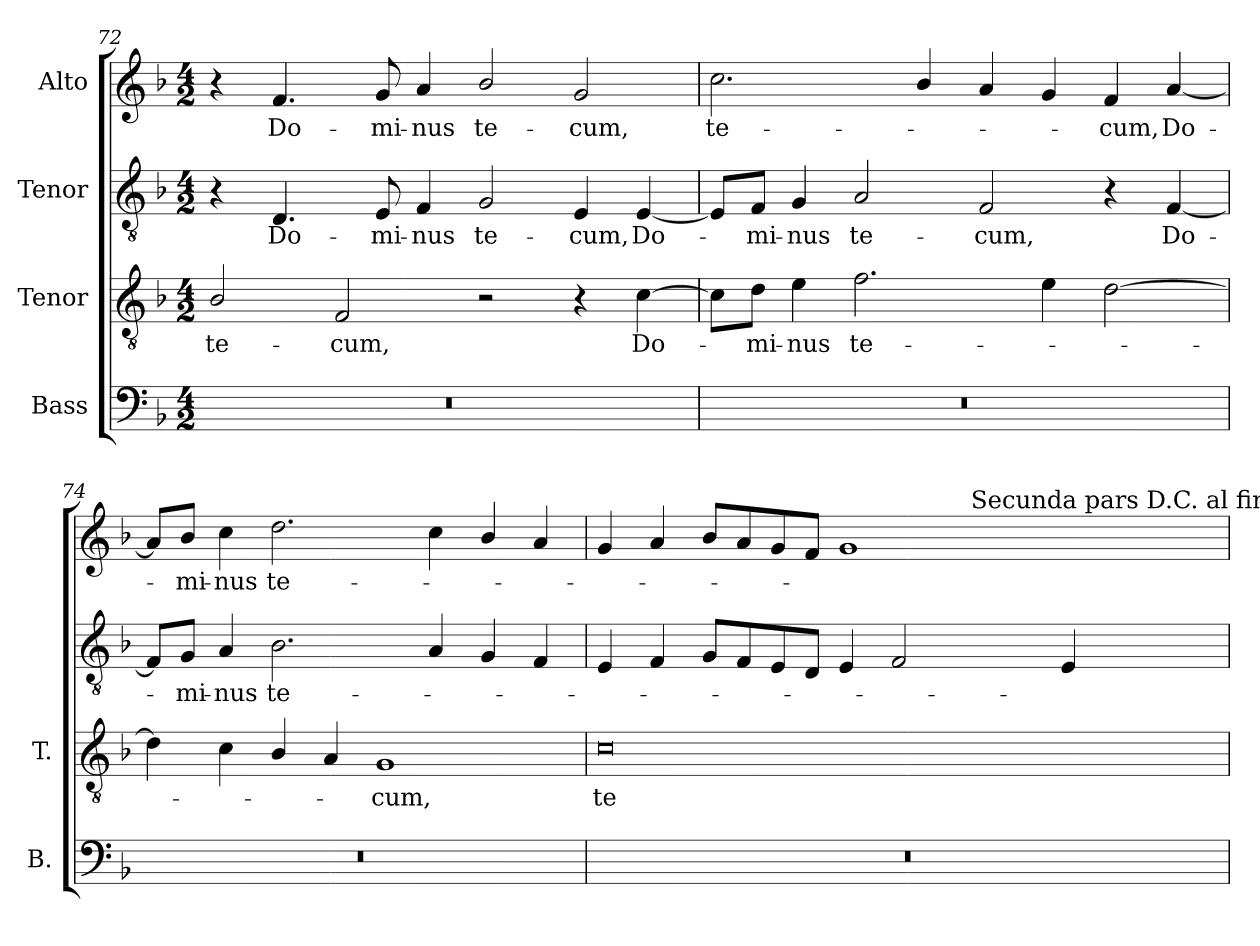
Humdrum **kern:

**kern	**kern	**text	**kern	**text	**kern	**text
*part4	*part3	*part3	*part2	*part2	*part1	*part1
*staff4	*staff3	*staff3	*staff2	*staff2	*staff1	*staff1
*I"Bass	*I"Tenor	*	*I"Tenor	*	*I"Alto	*
*I'B.	*I'T.	*	*	*	*	*
*clefF4	*clefGv2	*	*clefGv2	*	*clefG2	*
*	*ITrd7c12	*	*	*	*	*
*k[b-]	*k[b-]	*	*k[b-]	*	*k[b-]	*
*F:	*F:	*	*F:	*	*F:	*
*M4/2	*M4/2	*	*M4/2	*	*M4/2	*
=72	=72	=72	=72	=72	=72	=72
!LO:N:vis=1	!	!	!	!	!	!
!	!	!LO:LY:b:color=#000000	!	!	!	!
0r	2BB-i/	te-	4r	.	4r	.
!	!	!	!	!LO:LY:b:color=#000000	!	!
!	!	!	!	!	!	!LO:LY:b:color=#000000
.	.	.	4.Di/	Do-	4.fi/	Do-
!	!	!LO:LY:b:color=#000000	!	!	!	!
.	2FFi/	-cum,	.	.	.	.
!	!	!	!	!LO:LY:b:color=#000000	!	!
!	!	!	!	!	!	!LO:LY:b:color=#000000
.	.	.	8Ei/	-mi-	8gi/	-mi-
!	!	!	!	!LO:LY:b:color=#000000	!	!
!	!	!	!	!	!	!LO:LY:b:color=#000000
.	.	.	4Fi/	-nus	4ai/	-nus
!	!	!	!	!LO:LY:b:color=#000000	!	!
!	!	!	!	!	!	!LO:LY:b:color=#000000
.	2r	.	2Gi/	te-	2b-i/	te-
!	!	!	!	!LO:LY:b:color=#000000	!	!
!	!	!	!	!	!	!LO:LY:b:color=#000000
.	4r	.	4Ei/	-cum,	2gi/	-cum,
!	!	!LO:LY:b:color=#000000	!	!	!	!
!	!	!	!	!LO:LY:b:color=#000000	!	!
.	[4Ci\	Do-	[4Ei/	Do-	.	.
=73	=73	=73	=73	=73	=73	=73
!LO:N:vis=1	!	!	!	!	!	!
!	!	!	!	!	!	!LO:LY:b:color=#000000
0r	8Ci\L]	.	8Ei/L]	.	2.cci\	te-
!	!	!LO:LY:b:color=#000000	!	!	!	!
!	!	!	!	!LO:LY:b:color=#000000	!	!
.	8Di\J	-mi-	8Fi/J	-mi-	.	.
!	!	!LO:LY:b:color=#000000	!	!	!	!
!	!	!	!	!LO:LY:b:color=#000000	!	!
.	4Ei\	-nus	4Gi/	-nus	.	.
!	!	!LO:LY:b:color=#000000	!	!	!	!
!	!	!	!	!LO:LY:b:color=#000000	!	!
.	2.Fi\	te-	2Ai/	te-	.	.
.	.	.	.	.	4b-i/	.
!	!	!	!	!LO:LY:b:color=#000000	!	!
.	.	.	2Fi/	-cum,	4ai/	.
.	4Ei\	.	.	.	4gi/	.
!	!	!	!	!	!	!LO:LY:b:color=#000000
.	[2Di\	.	4r	.	4fi/	-cum,
!	!	!	!	!LO:LY:b:color=#000000	!	!
!	!	!	!	!	!	!LO:LY:b:color=#000000
.	.	.	[4Fi/	Do-	[4ai/	Do-
!!LO:LB:g=z
=74	=74	=74	=74	=74	=74	=74
!LO:N:vis=1	!	!	!	!	!	!
0r	4Di\]	.	8Fi/L]	.	8ai/L]	.
!	!	!	!	!LO:LY:b:color=#000000	!	!
!	!	!	!	!	!	!LO:LY:b:color=#000000
.	.	.	8Gi/J	-mi-	8b-i/J	-mi-
!	!	!	!	!LO:LY:b:color=#000000	!	!
!	!	!	!	!	!	!LO:LY:b:color=#000000
.	4Ci\	.	4Ai/	-nus	4cci\	-nus
!	!	!	!	!LO:LY:b:color=#000000	!	!
!	!	!	!	!	!	!LO:LY:b:color=#000000
.	4BB-i/	.	2.B-i\	te-	2.ddi\	te-
.	4AAi/	.	.	.	.	.
!	!	!LO:LY:b:color=#000000	!	!	!	!
.	1GGi	-cum,	.	.	.	.
.	.	.	4Ai/	.	4cci\	.
.	.	.	4Gi/	.	4b-i/	.
.	.	.	4Fi/	.	4ai/	.
=75	=75	=75	=75	=75	=75	=75
!LO:N:vis=1	!	!	!	!	!	!
!	!	!LO:LY:b:color=#000000	!	!	!	!
*	*	*	*	*	*^	*
0r	0Ci	te-	4Ei/	.	4gi/	1ryy	.
.	.	.	4Fi/	.	4ai/	.	.
.	.	.	8Gi/L	.	8b-i/L	.	.
.	.	.	8Fi/	.	8ai/	.	.
.	.	.	8Ei/	.	8gi/	.	.
.	.	.	8Di/J	.	8fi/J	.	.
.	.	.	4Ei/	.	1gi	2ryy	.
.	.	.	2Fi/	.	.	.	.
.	.	.	.	.	.	16ryy	.
.	.	.	.	.	.	256ryy	.
!	!	!	!	!	!	!LO:TX:a:t=Secunda pars D.C. al fine	!
.	.	.	.	.	.	4ryy	.
.	.	.	4Ei/	.	.	.	.
.	.	.	.	.	.	8ryy	.
.	.	.	.	.	.	32...ryy	.
*	*	*	*	*	*v	*v	*
=	=	=	=	=	=	=
*-	*-	*-	*-	*-	*-	*-
